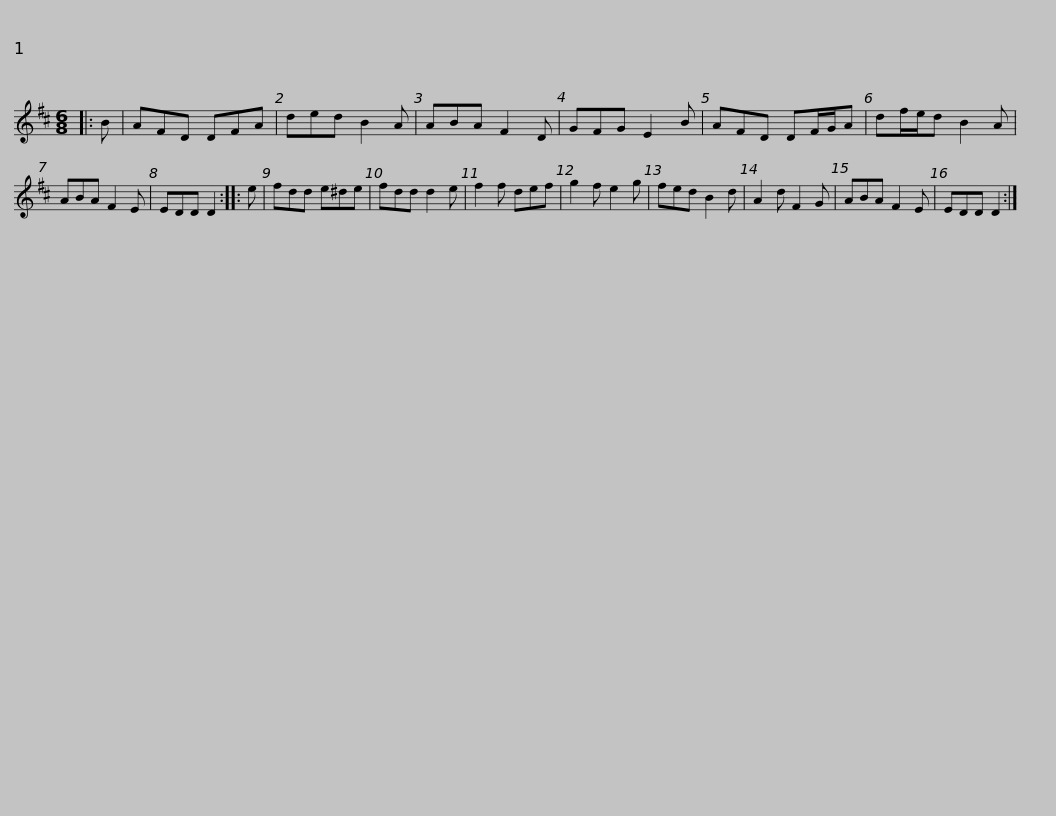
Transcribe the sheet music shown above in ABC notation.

X:1
L:1/8
M:6/8
I:linebreak $
K:D
V:1 treble
V:1
|: B | AFD DFA | ded B2 A | ABA F2 D | GFG E2 B | %5
 AFD DF/G/A | df/e/d B2 A | ABA F2 E |$ EDD D2 :: e | %10
 fdd e^de | fdd d2 e | f2 f def | g2 f e2 g | fed B2 d | %15
 A2 d F2 G | ABA F2 E |$ EDD D2 :| %18
